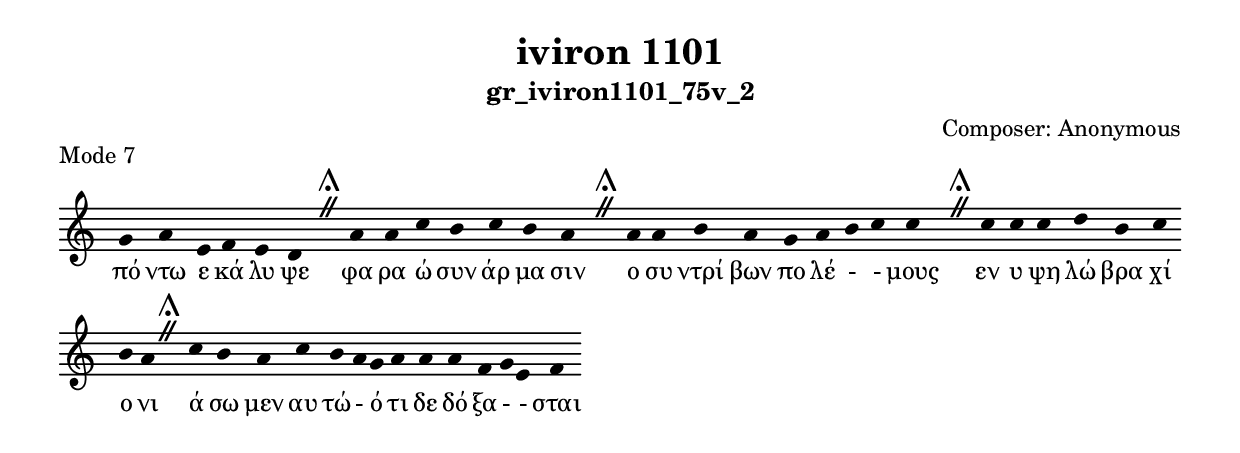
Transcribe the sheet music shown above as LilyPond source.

\include "gregorian.ly"

	\header {
 	  title = "iviron 1101"
	  subtitle = "gr_iviron1101_75v_2"
	  composer = "Composer: Αnonymous"
	  piece = "Mode 7"
	}

	chant = {
	  g'4 a'4 e'4 f'4 e'4 d'4 \divisioMaior
 a'4 a'4 c''4 b'4 c''4 b'4 a'4 \divisioMaior
 a'4 a'4 b'4 a'4 g'4 a'4 b'4 c''4 c''4 \divisioMaior
 c''4 c''4 c''4 d''4 b'4 c''4 b'4 a'4 \divisioMaior
 c''4 b'4 a'4 c''4 b'4 a'4 g'4 a'4 a'4 a'4 f'4 g'4 e'4 f'4\finalis
	}

	verba = \lyricmode {πό ντω ε κά λυ ψε 
φα ρα ώ συν άρ μα σιν 
ο συ ντρί βων πο λέ -  - μους 
εν υ ψη λώ βρα χί ο νι 
ά σω μεν αυ τώ - ό τι δε δό ξα -  - σται 
	}


	\score {
	  \new Staff <<
	  \new Voice = "melody" \chant
	  \new Lyrics = "one" \lyricsto melody \verba
	  >>
	  \layout {
	    \context {
	      \Staff
	      \remove "Time_signature_engraver"
	      \remove "Bar_engraver"
	    }
	    \context {
	      \Voice
	      \remove "Stem_engraver"
	    }
	  }
	}